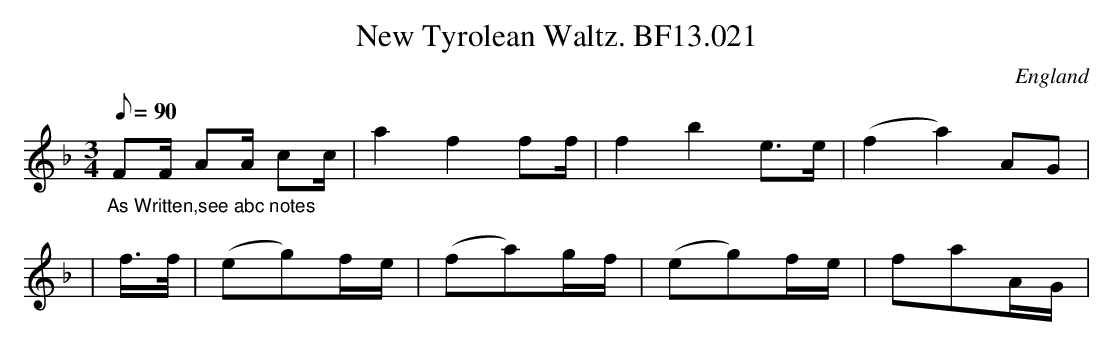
X:1
T:New Tyrolean Waltz. BF13.021
L:1/8
M:3/4
O:England
Q:90
K:F major
"_As Written,see abc notes"FF/2 AA/2 cc/2|a2f2ff/2|f2b2e>e|(f2a2)AG|!
L:1/16 F3F  A3A2 c3c|L:1/8 a2f2f>f|g2b2e>e|f4|!
|f>f|(e2g2)fe|(f2a2)gf|(e2g2)fe|f2a2AG|!
L:1/16 F3F A3A2 c3c| a4f4f3f2|L:1/8 g2b2e2|f4:|
